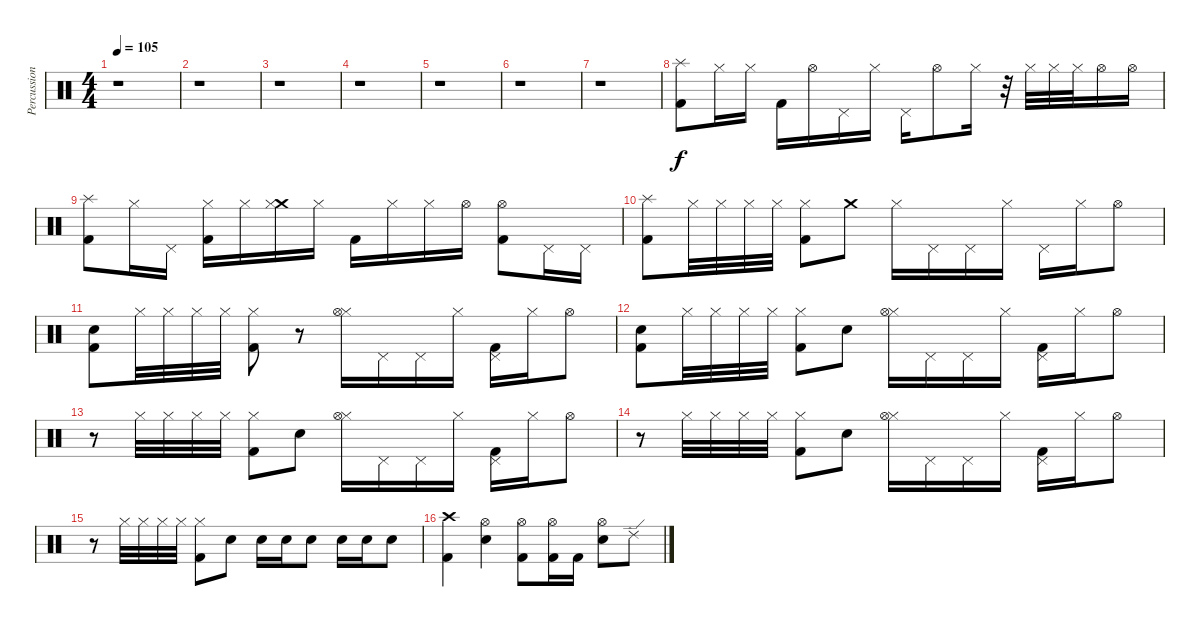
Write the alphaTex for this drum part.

\track ("Percussioni" "Percussion") {instrument percussion}
\staff {score}
\articulation defaults
\ts (4 4)
\tempo 105
\clef neutral
\ks c
r.1{dy f} |
r.1 |
r.1 |
r.1 |
r.1 |
r.1 |
r.1 |
("Splash (hit)" "Kick (hit) 2").8 "Hi-Hat (closed)".16 "Hi-Hat (closed)".16 "Kick (hit) 2".16 "Hi-Hat (open)".16 "Pedal Hi-Hat (hit)".16 "Hi-Hat (closed)".16 "Pedal Hi-Hat (hit)".16 "Hi-Hat (open)".8 "Hi-Hat (closed)".16 r.32 "Hi-Hat (closed)".32 "Hi-Hat (closed)".32 "Hi-Hat (closed)".32 "Hi-Hat (open)".16 "Hi-Hat (open)".16 |
("Splash (hit)" "Kick (hit) 2").8 "Hi-Hat (closed)".16 "Pedal Hi-Hat (hit)".16 ("Hi-Hat (closed)" "Kick (hit) 2").16 "Hi-Hat (closed)".16 ("Crash medium (hit)" "Hi-Hat (closed)").16 "Hi-Hat (closed)".16 "Kick (hit) 2".16 "Hi-Hat (closed)".16 "Hi-Hat (closed)".16 "Hi-Hat (open)".16 ("Hi-Hat (open)" "Kick (hit) 2").8 "Pedal Hi-Hat (hit)".16 "Pedal Hi-Hat (hit)".16 |
("Splash (hit)" "Kick (hit) 2").8 "Hi-Hat (closed)".32 "Hi-Hat (closed)".32 "Hi-Hat (closed)".32 "Hi-Hat (closed)".32 ("Hi-Hat (closed)" "Kick (hit) 2").8 "Crash medium (hit)".8 "Hi-Hat (closed)".16 "Pedal Hi-Hat (hit)".16 "Pedal Hi-Hat (hit)".16 "Hi-Hat (closed)".16 "Pedal Hi-Hat (hit)".16 "Hi-Hat (closed)".16 "Hi-Hat (open)".8 |
("Electric Snare (hit)" "Kick (hit) 2").8 "Hi-Hat (closed)".32 "Hi-Hat (closed)".32 "Hi-Hat (closed)".32 "Hi-Hat (closed)".32 ("Hi-Hat (closed)" "Kick (hit) 2").8 r.8 ("Hi-Hat (closed)" "Hi-Hat (open)").16 "Pedal Hi-Hat (hit)".16 "Pedal Hi-Hat (hit)".16 "Hi-Hat (closed)".16 ("Pedal Hi-Hat (hit)" "Kick (hit) 2").16 "Hi-Hat (closed)".16 "Hi-Hat (open)".8 |
("Electric Snare (hit)" "Kick (hit) 2").8 "Hi-Hat (closed)".32 "Hi-Hat (closed)".32 "Hi-Hat (closed)".32 "Hi-Hat (closed)".32 ("Hi-Hat (closed)" "Kick (hit) 2").8 "Electric Snare (hit)".8 ("Hi-Hat (closed)" "Hi-Hat (open)").16 "Pedal Hi-Hat (hit)".16 "Pedal Hi-Hat (hit)".16 "Hi-Hat (closed)".16 ("Pedal Hi-Hat (hit)" "Kick (hit) 2").16 "Hi-Hat (closed)".16 "Hi-Hat (open)".8 |
r.8 "Hi-Hat (closed)".32 "Hi-Hat (closed)".32 "Hi-Hat (closed)".32 "Hi-Hat (closed)".32 ("Hi-Hat (closed)" "Kick (hit) 2").8 "Electric Snare (hit)".8 ("Hi-Hat (closed)" "Hi-Hat (open)").16 "Pedal Hi-Hat (hit)".16 "Pedal Hi-Hat (hit)".16 "Hi-Hat (closed)".16 ("Pedal Hi-Hat (hit)" "Kick (hit) 2").16 "Hi-Hat (closed)".16 "Hi-Hat (open)".8 |
r.8 "Hi-Hat (closed)".32 "Hi-Hat (closed)".32 "Hi-Hat (closed)".32 "Hi-Hat (closed)".32 ("Hi-Hat (closed)" "Kick (hit) 2").8 "Electric Snare (hit)".8 ("Hi-Hat (closed)" "Hi-Hat (open)").16 "Pedal Hi-Hat (hit)".16 "Pedal Hi-Hat (hit)".16 "Hi-Hat (closed)".16 ("Pedal Hi-Hat (hit)" "Kick (hit) 2").16 "Hi-Hat (closed)".16 "Hi-Hat (open)".8 |
r.8 "Hi-Hat (closed)".32 "Hi-Hat (closed)".32 "Hi-Hat (closed)".32 "Hi-Hat (closed)".32 ("Hi-Hat (closed)" "Kick (hit) 2").8 "Electric Snare (hit)".8 "Electric Snare (hit)".16 "Electric Snare (hit)".16 "Electric Snare (hit)".8 "Electric Snare (hit)".16 "Electric Snare (hit)".16 "Electric Snare (hit)".8 |
("Crash high (hit)" "Kick (hit) 2").4 ("Hi-Hat (open)" "Electric Snare (hit)").4 ("Hi-Hat (open)" "Kick (hit) 2").8 ("Hi-Hat (open)" "Kick (hit) 2").16 "Kick (hit) 2".16 ("Hi-Hat (open)" "Electric Snare (hit)").8 "Ride (edge) 2".8
